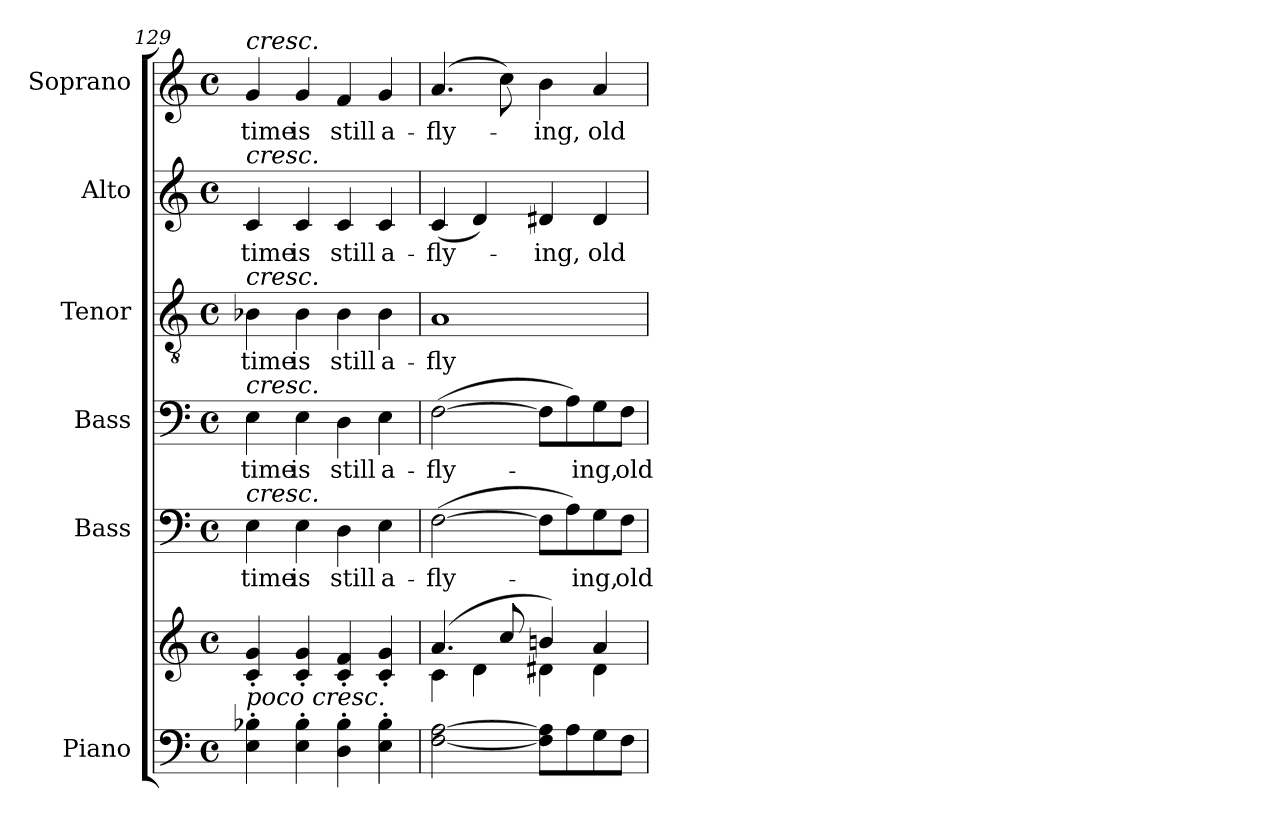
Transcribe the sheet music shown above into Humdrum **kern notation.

**kern	**kern	**kern	**text	**kern	**text	**kern	**text	**kern	**text	**kern	**text
*part6	*part6	*part5	*part5	*part4	*part4	*part3	*part3	*part2	*part2	*part1	*part1
*staff7	*staff6	*staff5	*staff5	*staff4	*staff4	*staff3	*staff3	*staff2	*staff2	*staff1	*staff1
*I"Piano	*	*I"Bass	*	*I"Bass	*	*I"Tenor	*	*I"Alto	*	*I"Soprano	*
*I'Pno.	*	*I'B.	*	*I'B.	*	*I'T.	*	*I'A.	*	*I'S.	*
*clefF4	*clefG2	*clefF4	*	*clefF4	*	*clefGv2	*	*clefG2	*	*clefG2	*
*	*	*	*	*	*	*ITrd7c12	*	*	*	*	*
*k[]	*k[]	*k[]	*	*k[]	*	*k[]	*	*k[]	*	*k[]	*
*C:	*C:	*C:	*	*C:	*	*C:	*	*C:	*	*C:	*
*M4/4	*M4/4	*M4/4	*	*M4/4	*	*M4/4	*	*M4/4	*	*M4/4	*
*met(c)	*met(c)	*met(c)	*	*met(c)	*	*met(c)	*	*met(c)	*	*met(c)	*
=129	=129	=129	=129	=129	=129	=129	=129	=129	=129	=129	=129
!	!	!	!LO:LY:b:color=#000000	!	!	!	!	!	!	!	!
!	!	!	!	!	!LO:LY:b:color=#000000	!	!	!	!	!	!
!	!	!	!	!	!	!	!LO:LY:b:color=#000000	!	!	!	!
!	!	!	!	!	!	!	!	!	!LO:LY:b:color=#000000	!	!
!	!	!	!	!	!	!	!	!	!	!LO:TX:a:i:t=cresc.	!
!	!	!	!	!	!	!	!	!LO:TX:a:i:t=cresc.	!	!	!
!	!	!	!	!	!	!LO:TX:a:i:t=cresc.	!	!	!	!	!
!	!	!	!	!LO:TX:a:i:t=cresc.	!	!	!	!	!	!	!
!	!	!LO:TX:a:i:t=cresc.	!	!	!	!	!	!	!	!	!
!	!LO:TX:b:i:t=poco cresc.	!	!	!	!	!	!	!	!	!	!
!	!	!	!	!	!	!	!	!	!	!	!LO:LY:b:color=#000000
4Ei\' 4B-Xi'	4ci/' 4gi'	4Ei\	time	4Ei\	time	4BB-Xi\	time	4ci/	time	4gi/	time
!	!	!	!LO:LY:b:color=#000000	!	!	!	!	!	!	!	!
!	!	!	!	!	!LO:LY:b:color=#000000	!	!	!	!	!	!
!	!	!	!	!	!	!	!LO:LY:b:color=#000000	!	!	!	!
!	!	!	!	!	!	!	!	!	!LO:LY:b:color=#000000	!	!
!	!	!	!	!	!	!	!	!	!	!	!LO:LY:b:color=#000000
4Ei\' 4B-i'	4ci/' 4gi'	4Ei\	is	4Ei\	is	4BB-i\	is	4ci/	is	4gi/	is
!	!	!	!LO:LY:b:color=#000000	!	!	!	!	!	!	!	!
!	!	!	!	!	!LO:LY:b:color=#000000	!	!	!	!	!	!
!	!	!	!	!	!	!	!LO:LY:b:color=#000000	!	!	!	!
!	!	!	!	!	!	!	!	!	!LO:LY:b:color=#000000	!	!
!	!	!	!	!	!	!	!	!	!	!	!LO:LY:b:color=#000000
4Di\' 4B-i'	4ci/' 4fi'	4Di\	still	4Di\	still	4BB-i\	still	4ci/	still	4fi/	still
!	!	!	!LO:LY:b:color=#000000	!	!	!	!	!	!	!	!
!	!	!	!	!	!LO:LY:b:color=#000000	!	!	!	!	!	!
!	!	!	!	!	!	!	!LO:LY:b:color=#000000	!	!	!	!
!	!	!	!	!	!	!	!	!	!LO:LY:b:color=#000000	!	!
!	!	!	!	!	!	!	!	!	!	!	!LO:LY:b:color=#000000
4Ei\' 4B-i'	4ci/' 4gi'	4Ei\	a-	4Ei\	a-	4BB-i\	a-	4ci/	a-	4gi/	a-
!!LO:PB:g=z
=130	=130	=130	=130	=130	=130	=130	=130	=130	=130	=130	=130
*	*^	*	*	*	*	*	*	*	*	*	*
!	!	!	!	!LO:LY:b:color=#000000	!	!	!	!	!	!	!	!
!	!	!	!	!	!	!LO:LY:b:color=#000000	!	!	!	!	!	!
!	!	!	!	!	!	!	!	!LO:LY:b:color=#000000	!	!	!	!
!	!	!	!	!	!	!	!	!	!	!LO:LY:b:color=#000000	!	!
!	!	!	!	!	!	!	!	!	!	!	!	!LO:LY:b:color=#000000
[<2Fi\ [>2Ai	(4.ai/	4ci\	([>2Fi\	-fly-	([>2Fi\	-fly-	1AAi	-fly-	(4ci/	-fly-	(4.ai/	-fly-
.	.	4di\	.	.	.	.	.	.	4di/)	.	.	.
.	8cci/	.	.	.	.	.	.	.	.	.	8cci\)	.
!	!	!	!	!	!	!	!	!	!	!LO:LY:b:color=#000000	!	!
!	!	!	!	!	!	!	!	!	!	!	!	!LO:LY:b:color=#000000
8Fi\] 8Ai]L	4bni/)	4d#Xi\	8Fi\L]	.	8Fi\L]	.	.	.	4d#Xi/	-ing,	4bi\	-ing,
8Ai\	.	.	8Ai\)	.	8Ai\)	.	.	.	.	.	.	.
!	!	!	!	!LO:LY:b:color=#000000	!	!	!	!	!	!	!	!
!	!	!	!	!	!	!LO:LY:b:color=#000000	!	!	!	!	!	!
!	!	!	!	!	!	!	!	!	!	!LO:LY:b:color=#000000	!	!
!	!	!	!	!	!	!	!	!	!	!	!	!LO:LY:b:color=#000000
8Gi\	4ai/	4d#i\	8Gi\	-ing,	8Gi\	-ing,	.	.	4d#i/	old	4ai/	old
!	!	!	!	!LO:LY:b:color=#000000	!	!	!	!	!	!	!	!
!	!	!	!	!	!	!LO:LY:b:color=#000000	!	!	!	!	!	!
8Fi\J	.	.	8Fi\J	old	8Fi\J	old	.	.	.	.	.	.
*	*v	*v	*	*	*	*	*	*	*	*	*	*
=	=	=	=	=	=	=	=	=	=	=	=
*-	*-	*-	*-	*-	*-	*-	*-	*-	*-	*-	*-
